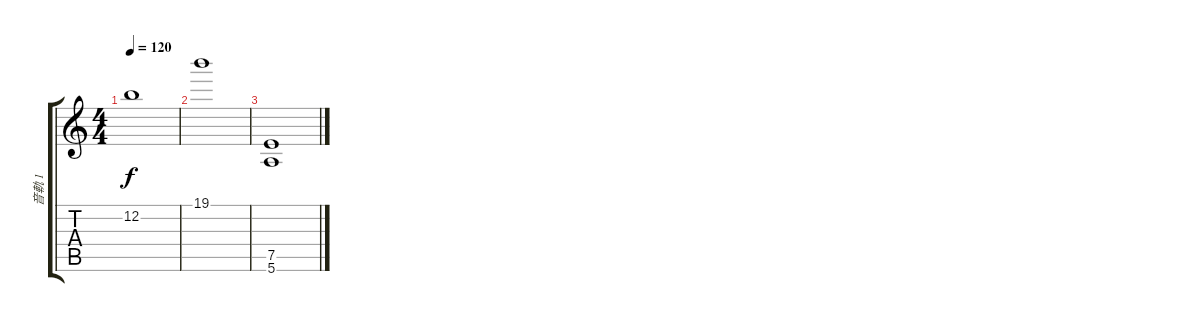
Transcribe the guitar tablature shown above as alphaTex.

\track ("音軌 1" "音軌 1") {instrument overdrivenguitar}
\staff {score tabs}
\tuning (E4 B3 G3 D3 A2 E2) {hide}
\ts (4 4)
\tempo 120
\clef g2
\ks c
12.2.1{dy f} |
19.1.1 |
(7.5 5.6).1
